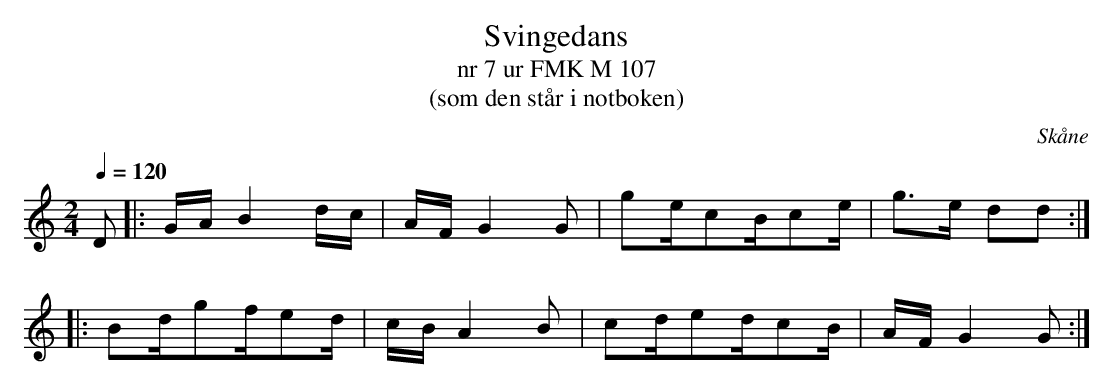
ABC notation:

X:1
T:Svingedans
T:nr 7 ur FMK M 107
T:(som den står i notboken)
O:Skåne
M:2/4
L:1/8
Q:1/4=120
K:C
D |: G/A/ B2 d/c/ | A/F/ G2 G | ge/cB/ce/ | g>e dd :|
|: Bd/gf/ed/  | c/B/ A2 B | cd/ed/cB/ | A/F/ G2 G :|
